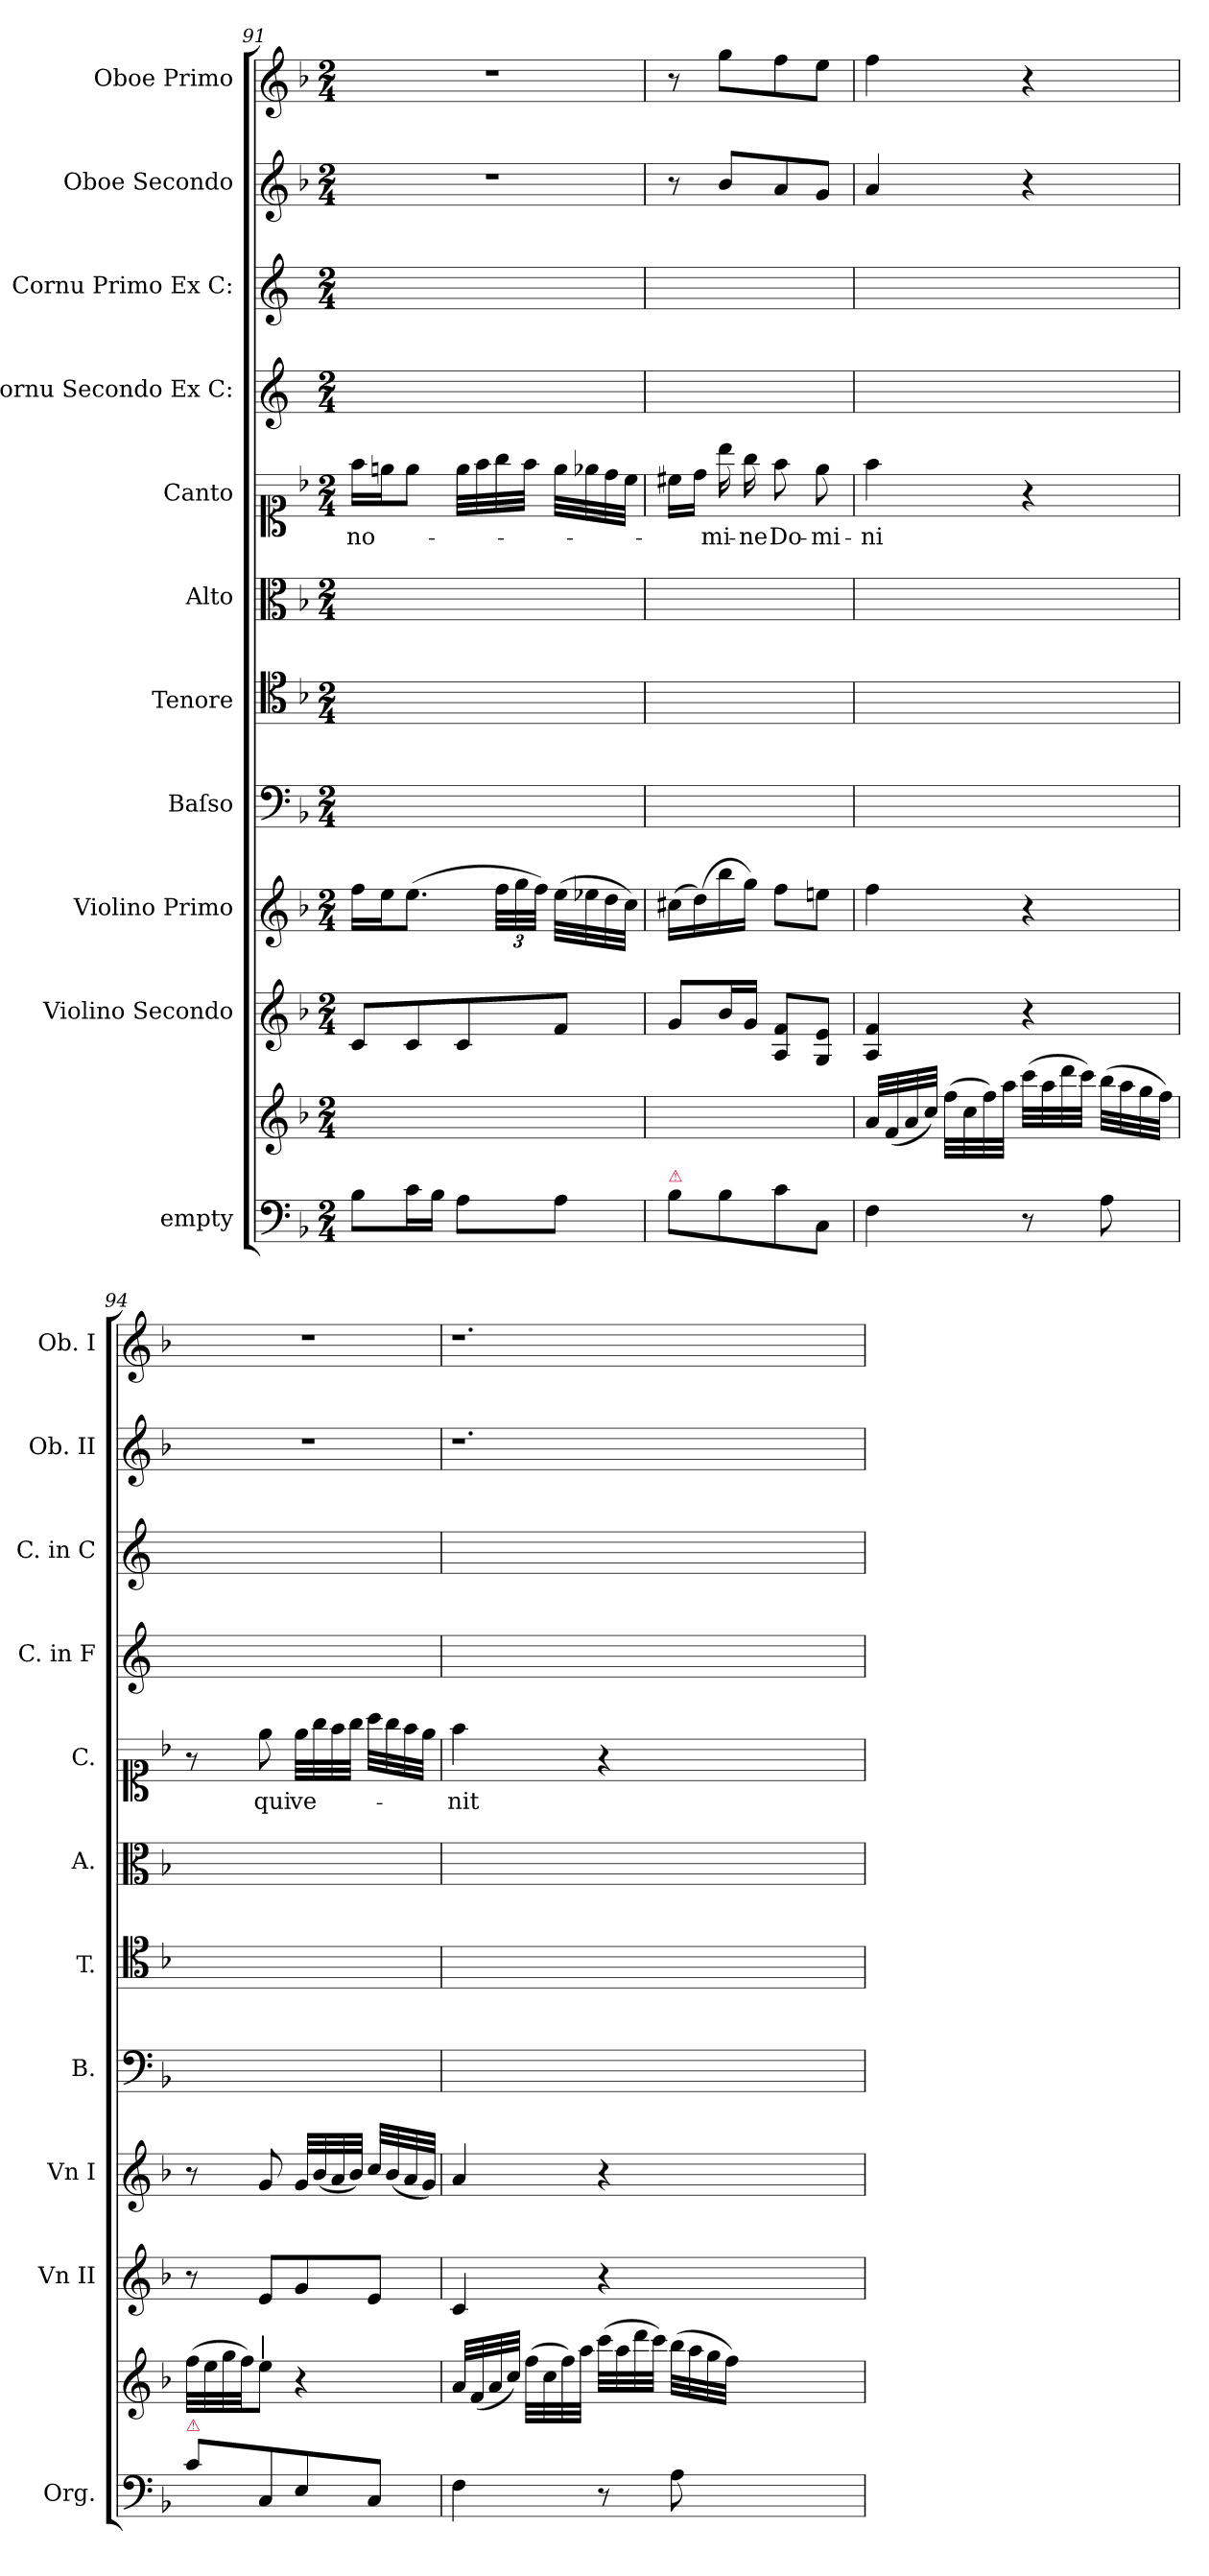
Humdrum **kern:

**kern	**kern	**kern	**kern	**kern	**kern	**kern	**kern	**text	**kern	**kern	**kern	**kern
*part11	*part11	*part10	*part9	*part8	*part7	*part6	*part5	*part5	*part4	*part3	*part2	*part1
*staff12	*staff11	*staff10	*staff9	*staff8	*staff7	*staff6	*staff5	*staff5	*staff4	*staff3	*staff2	*staff1
*I"empty	*	*I"Violino Secondo	*I"Violino Primo	*I"Baſso	*I"Tenore	*I"Alto	*I"Canto	*	*I"Cornu Secondo Ex C:	*I"Cornu Primo Ex C:	*I"Oboe Secondo	*I"Oboe Primo
*I'Org.	*	*I'Vn II	*I'Vn I	*I'B.	*I'T.	*I'A.	*I'C.	*	*I'C. in F	*I'C. in C	*I'Ob. II	*I'Ob. I
*clefF4	*clefG2	*clefG2	*clefG2	*clefF4	*clefC4	*clefC3	*clefC1	*	*clefG2	*clefG2	*clefG2	*clefG2
*	*	*	*	*	*	*	*	*	*ITrd4c7	*ITrd4c7	*	*
*k[b-]	*k[b-]	*k[b-]	*k[b-]	*k[b-]	*k[b-]	*k[b-]	*k[b-]	*	*k[b-]	*k[b-]	*k[b-]	*k[b-]
*F:	*F:	*F:	*F:	*F:	*F:	*F:	*F:	*	*F:	*F:	*F:	*F:
*M2/4	*M2/4	*M2/4	*M2/4	*M2/4	*M2/4	*M2/4	*M2/4	*	*M2/4	*M2/4	*M2/4	*M2/4
=91	=91	=91	=91	=91	=91	=91	=91	=91	=91	=91	=91	=91
8B-\L	2ryy	8c/L	16ff\LL	2ryy	2ryy	2ryy	16ff\LL	no-	2ryy	2ryy	2r	2r
.	.	.	16ee\J	.	.	.	16een\J	.	.	.	.	.
16c\L	.	8c/	(8.ee\J	.	.	.	8ee\J	.	.	.	.	.
16B-\JJ	.	.	.	.	.	.	.	.	.	.	.	.
8A\L	.	8c/	.	.	.	.	32ee\LLL	.	.	.	.	.
.	.	.	.	.	.	.	32ff\	.	.	.	.	.
.	.	.	48ff\LLL	.	.	.	32gg\	.	.	.	.	.
.	.	.	48gg\	.	.	.	.	.	.	.	.	.
.	.	.	.	.	.	.	32ff\JJJ	.	.	.	.	.
.	.	.	48ff\JJJ)	.	.	.	.	.	.	.	.	.
8A\J	.	8f/J	(32ee\LLL	.	.	.	32ee\LLL	.	.	.	.	.
.	.	.	32ee-X\	.	.	.	32ee-X\	.	.	.	.	.
.	.	.	32dd\	.	.	.	32dd\	.	.	.	.	.
.	.	.	32cc\JJJ)	.	.	.	32cc\JJJ	.	.	.	.	.
=92	=92	=92	=92	=92	=92	=92	=92	=92	=92	=92	=92	=92
!LO:TX:a:color=crimson:t=⚠	!	!	!	!	!	!	!	!	!	!	!	!
8B-\L	2ryy	8g/L	(16cc#X\LL	2ryy	2ryy	2ryy	16cc#X\LL	.	2ryy	2ryy	8r	8r
.	.	.	(16dd\)	.	.	.	16dd\JJ	.	.	.	.	.
8B-\	.	16b-/L	16bb-\	.	.	.	16bb-\	-mi-	.	.	8b-/L	8gg\L
.	.	16g/JJ	16gg\JJ)	.	.	.	16gg\	-ne	.	.	.	.
8c\	.	8A/ 8f/L	8ff\L	.	.	.	8ff\	Do-	.	.	8a/	8ff\
8C/J	.	8G/ 8e/J	8een\J	.	.	.	8ee\	-mi-	.	.	8g/J	8ee\J
=93	=93	=93	=93	=93	=93	=93	=93	=93	=93	=93	=93	=93
4F\	32a/LLL	4A/ 4f/	4ff\	2ryy	2ryy	2ryy	4ff\	-ni	2ryy	2ryy	4a/	4ff\
.	(32f/	.	.	.	.	.	.	.	.	.	.	.
.	32a/	.	.	.	.	.	.	.	.	.	.	.
.	32cc/JJJ)	.	.	.	.	.	.	.	.	.	.	.
.	(32ff\LLL	.	.	.	.	.	.	.	.	.	.	.
.	32cc\	.	.	.	.	.	.	.	.	.	.	.
.	32ff\)	.	.	.	.	.	.	.	.	.	.	.
.	32aa\JJJ	.	.	.	.	.	.	.	.	.	.	.
8r	(32ccc\LLL	4r	4r	.	.	.	4r	.	.	.	4r	4r
.	32aa\	.	.	.	.	.	.	.	.	.	.	.
.	32ddd\	.	.	.	.	.	.	.	.	.	.	.
.	32ccc\JJJ)	.	.	.	.	.	.	.	.	.	.	.
8A\	(32bb-\LLL	.	.	.	.	.	.	.	.	.	.	.
.	32aa\	.	.	.	.	.	.	.	.	.	.	.
.	32gg\	.	.	.	.	.	.	.	.	.	.	.
.	32ff\JJJ)	.	.	.	.	.	.	.	.	.	.	.
=94	=94	=94	=94	=94	=94	=94	=94	=94	=94	=94	=94	=94
!LO:TX:a:color=crimson:t=⚠	!	!	!	!	!	!	!	!	!	!	!	!
8c\L	(32ff\LLL	8r	8r	2ryy	2ryy	2ryy	8r	.	2ryy	2ryy	2r	2r
.	32ee\	.	.	.	.	.	.	.	.	.	.	.
.	32gg\	.	.	.	.	.	.	.	.	.	.	.
.	32ff\JJ)	.	.	.	.	.	.	.	.	.	.	.
!	!LO:TX:a:t=|	!	!	!	!	!	!	!	!	!	!	!
8C/	8ee\J	8e/L	8g/	.	.	.	8ee\	qui	.	.	.	.
8E/	4r	8g/	32g/LLL	.	.	.	32ee\LLL	ve-	.	.	.	.
.	.	.	(32b-/	.	.	.	32gg\	.	.	.	.	.
.	.	.	32a/	.	.	.	32ff\	.	.	.	.	.
.	.	.	32b-/JJJ)	.	.	.	32gg\JJJ	.	.	.	.	.
8C\J	.	8e/J	32cc/LLL	.	.	.	32aa\LLL	.	.	.	.	.
.	.	.	(32b-/	.	.	.	32gg\	.	.	.	.	.
.	.	.	32a/	.	.	.	32ff\	.	.	.	.	.
.	.	.	32g/JJJ)	.	.	.	32ee\JJJ	.	.	.	.	.
=95	=95	=95	=95	=95	=95	=95	=95	=95	=95	=95	=95	=95
4F\	32a/LLL	4c/	4a/	2ryy	2ryy	2ryy	4ff\	-nit	2ryy	2ryy	1.r	1.r
.	(32f/	.	.	.	.	.	.	.	.	.	.	.
.	32a/	.	.	.	.	.	.	.	.	.	.	.
.	32cc/JJJ)	.	.	.	.	.	.	.	.	.	.	.
.	(32ff\LLL	.	.	.	.	.	.	.	.	.	.	.
.	32cc\	.	.	.	.	.	.	.	.	.	.	.
.	32ff\)	.	.	.	.	.	.	.	.	.	.	.
.	32aa\JJJ	.	.	.	.	.	.	.	.	.	.	.
8r	(32ccc\LLL	4r	4r	.	.	.	4r	.	.	.	.	.
.	32aa\	.	.	.	.	.	.	.	.	.	.	.
.	32ddd\	.	.	.	.	.	.	.	.	.	.	.
.	32ccc\JJJ)	.	.	.	.	.	.	.	.	.	.	.
8A\	(32bb-\LLL	.	.	.	.	.	.	.	.	.	.	.
.	32aa\	.	.	.	.	.	.	.	.	.	.	.
.	32gg\	.	.	.	.	.	.	.	.	.	.	.
.	32ff\JJJ)	.	.	.	.	.	.	.	.	.	.	.
1ryy	1ryy	1ryy	1ryy	1ryy	1ryy	1ryy	1ryy	.	1ryy	1ryy	.	.
=	=	=	=	=	=	=	=	=	=	=	=	=
*-	*-	*-	*-	*-	*-	*-	*-	*-	*-	*-	*-	*-
